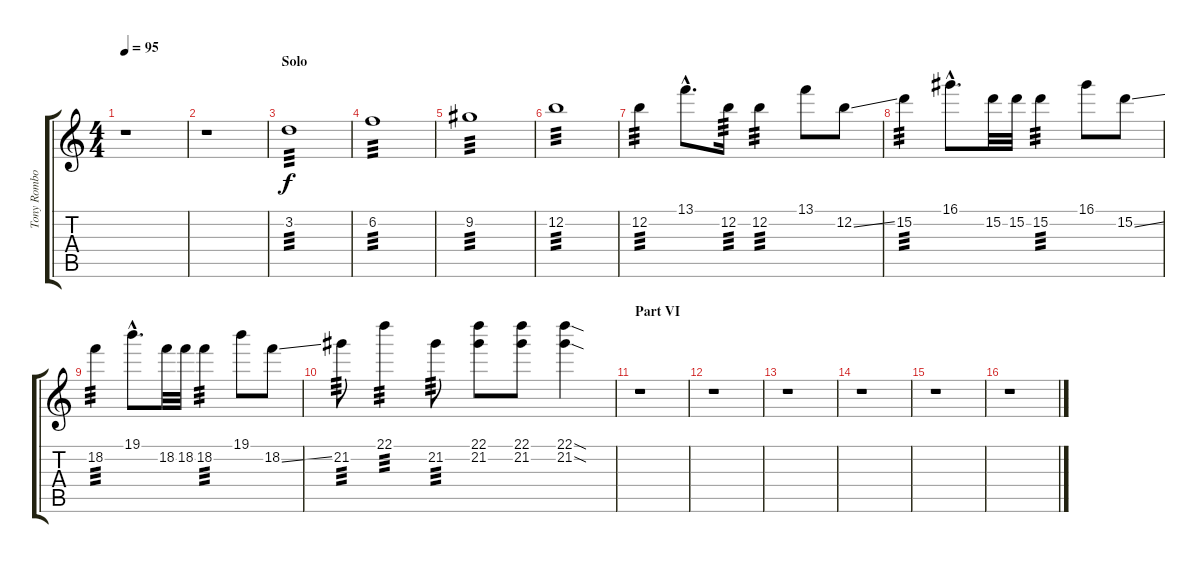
\track ("Tony Rombola - Fills Guitar" "Tony Rombo") {instrument overdrivenguitar}
\staff {score tabs}
\tuning (E4 B3 G3 D3 A2 D2) {hide}
\ts (4 4)
\tempo 95
\clef g2
\ks c
r.1{dy f} |
r.1 |
\section ("" "Solo")
3.2.1{tp 3} |
6.2.1{tp 3} |
9.2.1{tp 3} |
12.2.1{tp 3} |
12.2.4{tp 3} 13.1{hac}.8{d} 12.2.16{tp 3} 12.2.4{tp 3} 13.1.8 12.2{ss}.8 |
15.2.4{tp 3} 16.1{hac}.8{d} 15.2.32 15.2.32 15.2.4{tp 3} 16.1.8 15.2{ss}.8 |
18.2.4{tp 3} 19.1{hac}.8{d} 18.2.32 18.2.32 18.2.4{tp 3} 19.1.8 18.2{ss}.8 |
21.2.8{tp 3} 22.1.4{tp 3} 21.2.8{tp 3} (22.1 21.2).8 (22.1 21.2).8 (22.1{sod} 21.2{sod}).4 |
\section ("" "Part VI")
r.1 |
r.1 |
r.1 |
r.1 |
r.1 |
r.1
